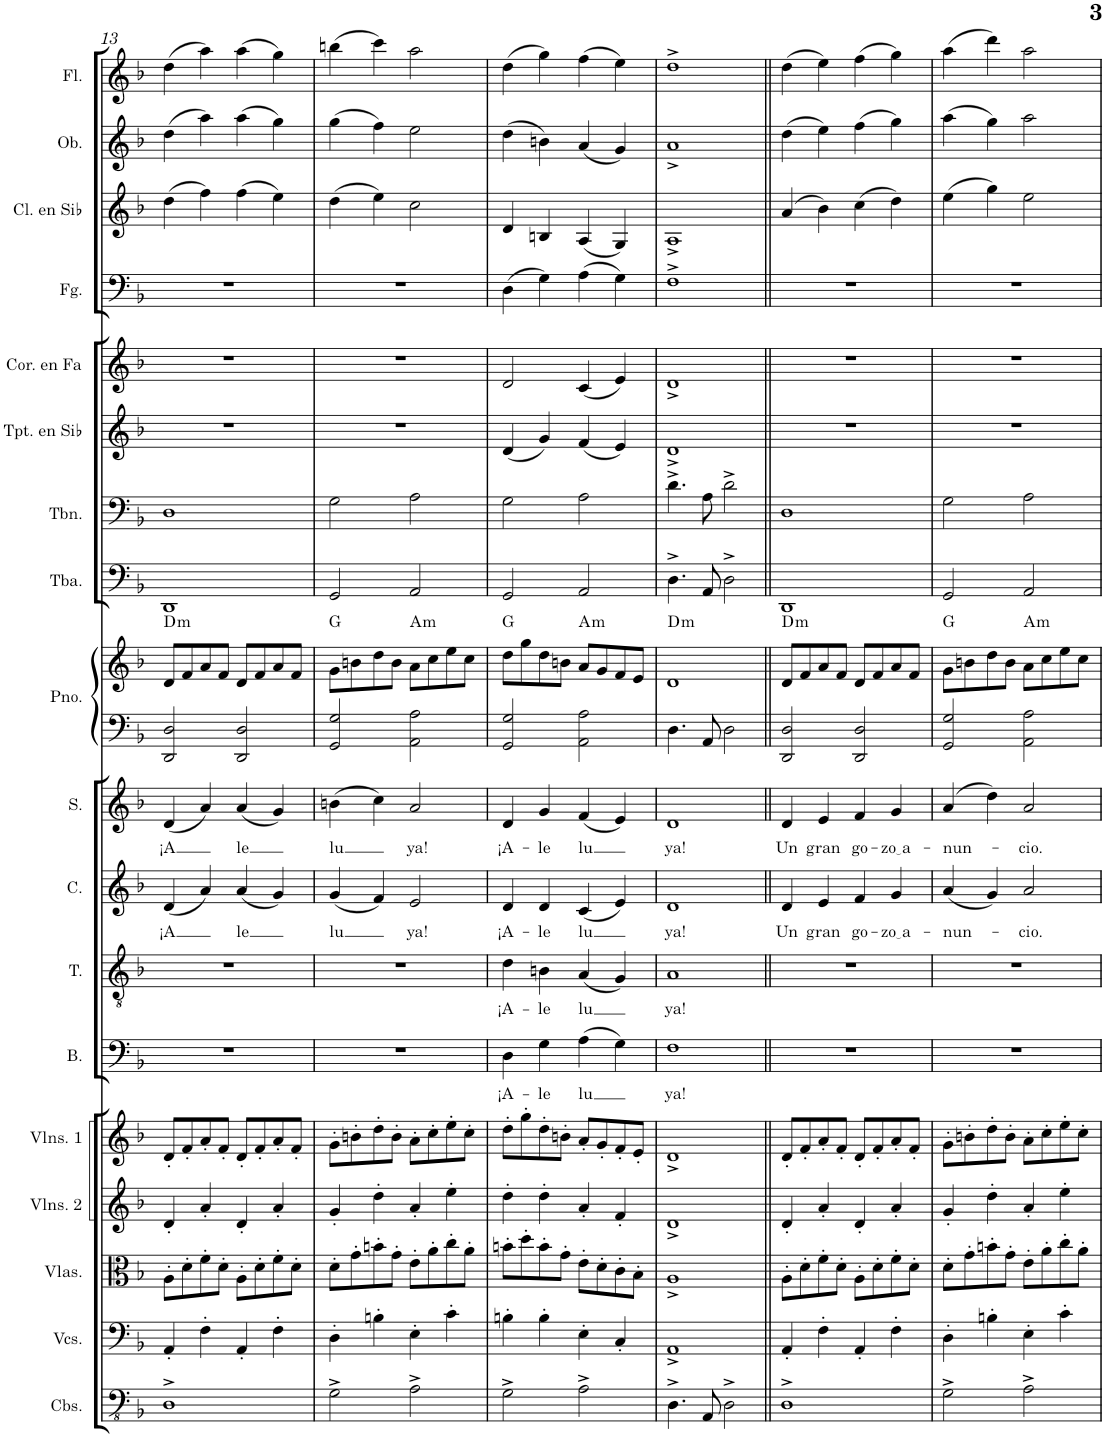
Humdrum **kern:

**kern	**kern	**kern	**kern	**kern	**kern	**text	**kern	**text	**kern	**text	**kern	**text	**kern	**kern	**harte	**kern	**kern	**kern	**kern	**kern	**kern	**kern	**kern
*part18	*part17	*part16	*part15	*part14	*part13	*part13	*part12	*part12	*part11	*part11	*part10	*part10	*part9	*part9	*part9	*part8	*part7	*part6	*part5	*part4	*part3	*part2	*part1
*staff19	*staff18	*staff17	*staff16	*staff15	*staff14	*staff14	*staff13	*staff13	*staff12	*staff12	*staff11	*staff11	*staff10	*staff9	*	*staff8	*staff7	*staff6	*staff5	*staff4	*staff3	*staff2	*staff1
*I"Contrabajos	*I"Violonchelos	*I"Violas	*I"Violines 2	*I"Violines 1	*I"Bajo	*	*I"Tenor	*	*I"Contralto	*	*I"Soprano	*	*I"Piano	*	*	*I"Tuba	*I"Trombón	*I"Trompeta en Sib	*I"Trompa en Fa	*I"Fagot	*I"Clarinete en Sib	*I"Oboe	*I"Flauta
*I'Cbs.	*I'Vcs.	*I'Vlas.	*I'Vlns. 2	*I'Vlns. 1	*I'B.	*	*I'T.	*	*I'C.	*	*I'S.	*	*I'Pno.	*	*	*I'Tba.	*I'Tbn.	*I'Tpt. en Sib	*	*I'Fg.	*I'Cl. en Sib	*I'Ob.	*I'Fl.
!!LO:PB:g=z
*clefFv4	*clefF4	*clefC3	*clefG2	*clefG2	*clefF4	*	*clefGv2	*	*clefG2	*	*clefG2	*	*clefF4	*clefG2	*	*clefF4	*clefF4	*clefG2	*clefG2	*clefF4	*clefG2	*clefG2	*clefG2
*	*	*	*	*	*	*	*	*	*	*	*	*	*	*	*	*	*	*Trd1c2	*Trd4c7	*	*Trd1c2	*	*
*k[b-]	*k[b-]	*k[b-]	*k[b-]	*k[b-]	*k[b-]	*	*k[b-]	*	*k[b-]	*	*k[b-]	*	*k[b-]	*k[b-]	*	*k[b-]	*k[b-]	*k[b-]	*k[b-]	*k[b-]	*k[b-]	*k[b-]	*k[b-]
*M2/2	*M2/2	*M2/2	*M2/2	*M2/2	*M2/2	*	*M2/2	*	*M2/2	*	*M2/2	*	*M2/2	*M2/2	*	*M2/2	*M2/2	*M2/2	*M2/2	*M2/2	*M2/2	*M2/2	*M2/2
*met(c|)	*met(c|)	*met(c|)	*met(c|)	*met(c|)	*met(c|)	*	*met(c|)	*	*met(c|)	*	*met(c|)	*	*met(c|)	*met(c|)	*	*met(c|)	*met(c|)	*met(c|)	*met(c|)	*met(c|)	*met(c|)	*met(c|)	*met(c|)
=13	=13	=13	=13	=13	=13	=13	=13	=13	=13	=13	=13	=13	=13	=13	=13	=13	=13	=13	=13	=13	=13	=13	=13
!	!	!	!	!	!	!	!	!	!	!LO:LY:b	!	!LO:LY:b	!	!	!LO:H:kt=m	!	!	!	!	!	!	!	!
1DD^	4AA'/	8A'\L	4d'/	8d'/L	1r	.	1r	.	(4d/	¡A	(4d/	¡A	2DD/ 2D/	8d/L	D:min	1DD	1D	1r	1r	1r	(4dd\	(4dd\	(4dd\
.	.	8d'\	.	8f'/	.	.	.	.	.	.	.	.	.	8f/	.	.	.	.	.	.	.	.	.
.	4F'\	8f'\	4a'/	8a'/	.	.	.	.	4a/)	.	4a/)	.	.	8a/	.	.	.	.	.	.	4ff\)	4aa\)	4aa\)
.	.	8d'\J	.	8f'/J	.	.	.	.	.	.	.	.	.	8f/J	.	.	.	.	.	.	.	.	.
!	!	!	!	!	!	!	!	!	!	!LO:LY:b	!	!LO:LY:b	!	!	!	!	!	!	!	!	!	!	!
.	4AA'/	8A'\L	4d'/	8d'/L	.	.	.	.	(4a/	le	(4a/	le	2DD/ 2D/	8d/L	.	.	.	.	.	.	(4ff\	(4aa\	(4aa\
.	.	8d'\	.	8f'/	.	.	.	.	.	.	.	.	.	8f/	.	.	.	.	.	.	.	.	.
.	4F'\	8f'\	4a'/	8a'/	.	.	.	.	4g/)	.	4g/)	.	.	8a/	.	.	.	.	.	.	4ee\)	4gg\)	4gg\)
.	.	8d'\J	.	8f'/J	.	.	.	.	.	.	.	.	.	8f/J	.	.	.	.	.	.	.	.	.
=14	=14	=14	=14	=14	=14	=14	=14	=14	=14	=14	=14	=14	=14	=14	=14	=14	=14	=14	=14	=14	=14	=14	=14
!	!	!	!	!	!	!	!	!	!	!LO:LY:b	!	!LO:LY:b	!	!	!	!	!	!	!	!	!	!	!
2GG^\	4D'\	8d'\L	4g'/	8g'\L	1r	.	1r	.	(4g/	lu	(4bn\	lu	2GG/ 2G/	8g\L	G:maj	2GG/	2G\	1r	1r	1r	(4dd\	(4gg\	(4bbn\
.	.	8g'\	.	8bn'\	.	.	.	.	.	.	.	.	.	8bn\	.	.	.	.	.	.	.	.	.
.	4Bn'\	8bn'\	4dd'\	8dd'\	.	.	.	.	4f/)	.	4cc\)	.	.	8dd\	.	.	.	.	.	.	4ee\)	4ff\)	4ccc\)
.	.	8g'\J	.	8b'\J	.	.	.	.	.	.	.	.	.	8b\J	.	.	.	.	.	.	.	.	.
!	!	!	!	!	!	!	!	!	!	!LO:LY:b	!	!LO:LY:b	!	!	!LO:H:kt=m	!	!	!	!	!	!	!	!
2AA^\	4E'\	8e'\L	4a'/	8a'\L	.	.	.	.	2e/	ya!	2a/	ya!	2AA\ 2A\	8a\L	A:min	2AA/	2A\	.	.	.	2cc\	2ee\	2aa\
.	.	8a'\	.	8cc'\	.	.	.	.	.	.	.	.	.	8cc\	.	.	.	.	.	.	.	.	.
.	4c'\	8cc'\	4ee'\	8ee'\	.	.	.	.	.	.	.	.	.	8ee\	.	.	.	.	.	.	.	.	.
.	.	8a'\J	.	8cc'\J	.	.	.	.	.	.	.	.	.	8cc\J	.	.	.	.	.	.	.	.	.
=15	=15	=15	=15	=15	=15	=15	=15	=15	=15	=15	=15	=15	=15	=15	=15	=15	=15	=15	=15	=15	=15	=15	=15
!	!	!	!	!	!	!LO:LY:b	!	!LO:LY:b	!	!LO:LY:b	!	!LO:LY:b	!	!	!	!	!	!	!	!	!	!	!
2GG^\	4Bn'\	8bn'\L	4dd'\	8dd'\L	4D\	¡A-	4d\	¡A-	4d/	¡A-	4d/	¡A-	2GG/ 2G/	8dd\L	G:maj	2GG/	2G\	(4d/	2d/	(4D\	4d/	(4dd\	(4dd\
.	.	8dd'\	.	8gg'\	.	.	.	.	.	.	.	.	.	8gg\	.	.	.	.	.	.	.	.	.
!	!	!	!	!	!	!LO:LY:b	!	!LO:LY:b	!	!LO:LY:b	!	!LO:LY:b	!	!	!	!	!	!	!	!	!	!	!
.	4B'\	8b'\	4dd'\	8dd'\	4G\	-le	4Bn\	-le	4d/	-le	4g/	-le	.	8dd\	.	.	.	4g/)	.	4G\)	4Bn/	4bn\)	4gg\)
.	.	8g'\J	.	8bn'\J	.	.	.	.	.	.	.	.	.	8bn\J	.	.	.	.	.	.	.	.	.
!	!	!	!	!	!	!LO:LY:b	!	!LO:LY:b	!	!LO:LY:b	!	!LO:LY:b	!	!	!LO:H:kt=m	!	!	!	!	!	!	!	!
2AA^\	4E'\	8e'\L	4a'/	8a'/L	(4A\	lu	(4A/	lu	(4c/	lu	(4f/	lu	2AA\ 2A\	8a/L	A:min	2AA/	2A\	(4f/	(4c/	(4A\	(4A/	(4a/	(4ff\
.	.	8d'\	.	8g'/	.	.	.	.	.	.	.	.	.	8g/	.	.	.	.	.	.	.	.	.
.	4C'/	8c'\	4f'/	8f'/	4G\)	.	4G/)	.	4e/)	.	4e/)	.	.	8f/	.	.	.	4e/)	4e/)	4G\)	4G/)	4g/)	4ee\)
.	.	8B-'\J	.	8e'/J	.	.	.	.	.	.	.	.	.	8e/J	.	.	.	.	.	.	.	.	.
=16	=16	=16	=16	=16	=16	=16	=16	=16	=16	=16	=16	=16	=16	=16	=16	=16	=16	=16	=16	=16	=16	=16	=16
!	!	!	!	!	!	!LO:LY:b	!	!LO:LY:b	!	!LO:LY:b	!	!LO:LY:b	!	!	!LO:H:kt=m	!	!	!	!	!	!	!	!
4.DD^\	1AA^	1A^	1d^	1d^	1F	ya!	1A	ya!	1d	ya!	1d	ya!	4.D\	1d	D:min	4.D^\	4.d^\	1d^	1d^	1F^	1A^	1a^	1dd^
8AAA/	.	.	.	.	.	.	.	.	.	.	.	.	8AA/	.	.	8AA/	8A\	.	.	.	.	.	.
2DD^\	.	.	.	.	.	.	.	.	.	.	.	.	2D\	.	.	2D^\	2d^\	.	.	.	.	.	.
=17||	=17||	=17||	=17||	=17||	=17||	=17||	=17||	=17||	=17||	=17||	=17||	=17||	=17||	=17||	=17||	=17||	=17||	=17||	=17||	=17||	=17||	=17||	=17||
!	!	!	!	!	!	!	!	!	!	!LO:LY:b	!	!LO:LY:b	!	!	!LO:H:kt=m	!	!	!	!	!	!	!	!
1DD^	4AA'/	8A'\L	4d'/	8d'/L	1r	.	1r	.	4d/	Un	4d/	Un	2DD/ 2D/	8d/L	D:min	1DD	1D	1r	1r	1r	(4a/	(4dd\	(4dd\
.	.	8d'\	.	8f'/	.	.	.	.	.	.	.	.	.	8f/	.	.	.	.	.	.	.	.	.
!	!	!	!	!	!	!	!	!	!	!LO:LY:b	!	!LO:LY:b	!	!	!	!	!	!	!	!	!	!	!
.	4F'\	8f'\	4a'/	8a'/	.	.	.	.	4e/	gran	4e/	gran	.	8a/	.	.	.	.	.	.	4b-\)	4ee\)	4ee\)
.	.	8d'\J	.	8f'/J	.	.	.	.	.	.	.	.	.	8f/J	.	.	.	.	.	.	.	.	.
!	!	!	!	!	!	!	!	!	!	!LO:LY:b	!	!LO:LY:b	!	!	!	!	!	!	!	!	!	!	!
.	4AA'/	8A'\L	4d'/	8d'/L	.	.	.	.	4f/	go-	4f/	go-	2DD/ 2D/	8d/L	.	.	.	.	.	.	(4cc\	(4ff\	(4ff\
.	.	8d'\	.	8f'/	.	.	.	.	.	.	.	.	.	8f/	.	.	.	.	.	.	.	.	.
!	!	!	!	!	!	!	!	!	!	!LO:LY:b	!	!LO:LY:b	!	!	!	!	!	!	!	!	!	!	!
.	4F'\	8f'\	4a'/	8a'/	.	.	.	.	4g/	zo a	4g/	zo a	.	8a/	.	.	.	.	.	.	4dd\)	4gg\)	4gg\)
.	.	8d'\J	.	8f'/J	.	.	.	.	.	.	.	.	.	8f/J	.	.	.	.	.	.	.	.	.
=18	=18	=18	=18	=18	=18	=18	=18	=18	=18	=18	=18	=18	=18	=18	=18	=18	=18	=18	=18	=18	=18	=18	=18
!	!	!	!	!	!	!	!	!	!	!LO:LY:b	!	!LO:LY:b	!	!	!	!	!	!	!	!	!	!	!
2GG^\	4D'\	8d'\L	4g'/	8g'\L	1r	.	1r	.	(4a/	-nun-	(4a/	-nun-	2GG/ 2G/	8g\L	G:maj	2GG/	2G\	1r	1r	1r	(4ee\	(4aa\	(4aa\
.	.	8g'\	.	8bn'\	.	.	.	.	.	.	.	.	.	8bn\	.	.	.	.	.	.	.	.	.
.	4Bn'\	8bn'\	4dd'\	8dd'\	.	.	.	.	4g/)	.	4dd\)	.	.	8dd\	.	.	.	.	.	.	4gg\)	4gg\)	4ddd\)
.	.	8g'\J	.	8b'\J	.	.	.	.	.	.	.	.	.	8b\J	.	.	.	.	.	.	.	.	.
!	!	!	!	!	!	!	!	!	!	!LO:LY:b	!	!LO:LY:b	!	!	!LO:H:kt=m	!	!	!	!	!	!	!	!
2AA^\	4E'\	8e'\L	4a'/	8a'\L	.	.	.	.	2a/	-cio.	2a/	-cio.	2AA\ 2A\	8a\L	A:min	2AA/	2A\	.	.	.	2ee\	2aa\	2aa\
.	.	8a'\	.	8cc'\	.	.	.	.	.	.	.	.	.	8cc\	.	.	.	.	.	.	.	.	.
.	4c'\	8cc'\	4ee'\	8ee'\	.	.	.	.	.	.	.	.	.	8ee\	.	.	.	.	.	.	.	.	.
.	.	8a'\J	.	8cc'\J	.	.	.	.	.	.	.	.	.	8cc\J	.	.	.	.	.	.	.	.	.
=	=	=	=	=	=	=	=	=	=	=	=	=	=	=	=	=	=	=	=	=	=	=	=
*-	*-	*-	*-	*-	*-	*-	*-	*-	*-	*-	*-	*-	*-	*-	*-	*-	*-	*-	*-	*-	*-	*-	*-
